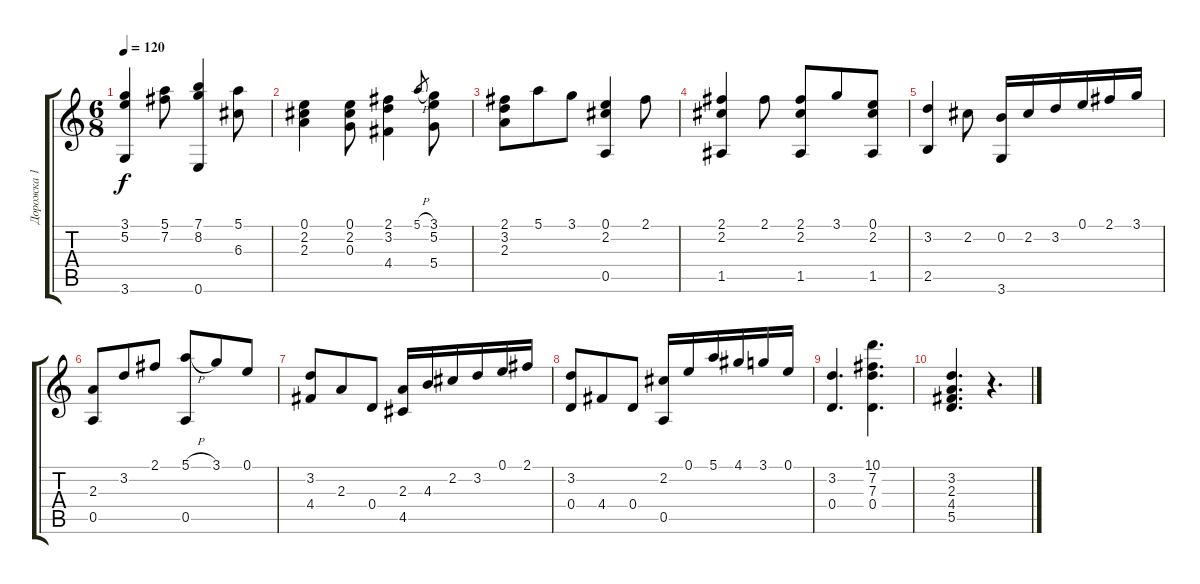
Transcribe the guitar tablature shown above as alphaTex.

\track ("Дорожка 1" "Дорожка 1") {instrument acousticguitarnylon}
\staff {score tabs}
\tuning (E4 B3 G3 D3 A2 E2) {hide}
\ts (6 8)
\tempo 120
\clef g2
\ks c
(3.1 5.2 3.6).4{dy f} (5.1 7.2).8 (7.1 8.2 0.6).4 (5.1 6.3).8 |
(0.1 2.2 2.3).4 (0.1 2.2 0.3).8 (2.1 3.2 4.4).4 5.1{h}.8{gr} (3.1 5.2 5.4).8 |
(2.1 3.2 2.3).8 5.1.8 3.1.8 (0.1 2.2 0.5).4 2.1.8 |
(2.1 2.2 1.5).4 2.1.8 (2.1 2.2 1.5).8 3.1.8 (0.1 2.2 1.5).8 |
(3.2 2.5).4 2.2.8 (0.2 3.6).16 2.2.16 3.2.16 0.1.16 2.1.16 3.1.16 |
(2.3 0.5).8 3.2.8 2.1.8 (5.1{h} 0.5).8 3.1.8 0.1.8 |
(3.2 4.4).8 2.3.8 0.4.8 (2.3 4.5).16 4.3.16 2.2.16 3.2.16 0.1.16 2.1.16 |
(3.2 0.4).8 4.4.8 0.4.8 (2.2 0.5).16 0.1.16 5.1.16 4.1.16 3.1.16 0.1.16 |
(3.2 0.4).4{d} (10.1 7.2 7.3 0.4).4{d} |
(3.2 2.3 4.4 5.5).4{d} r.4{d}
